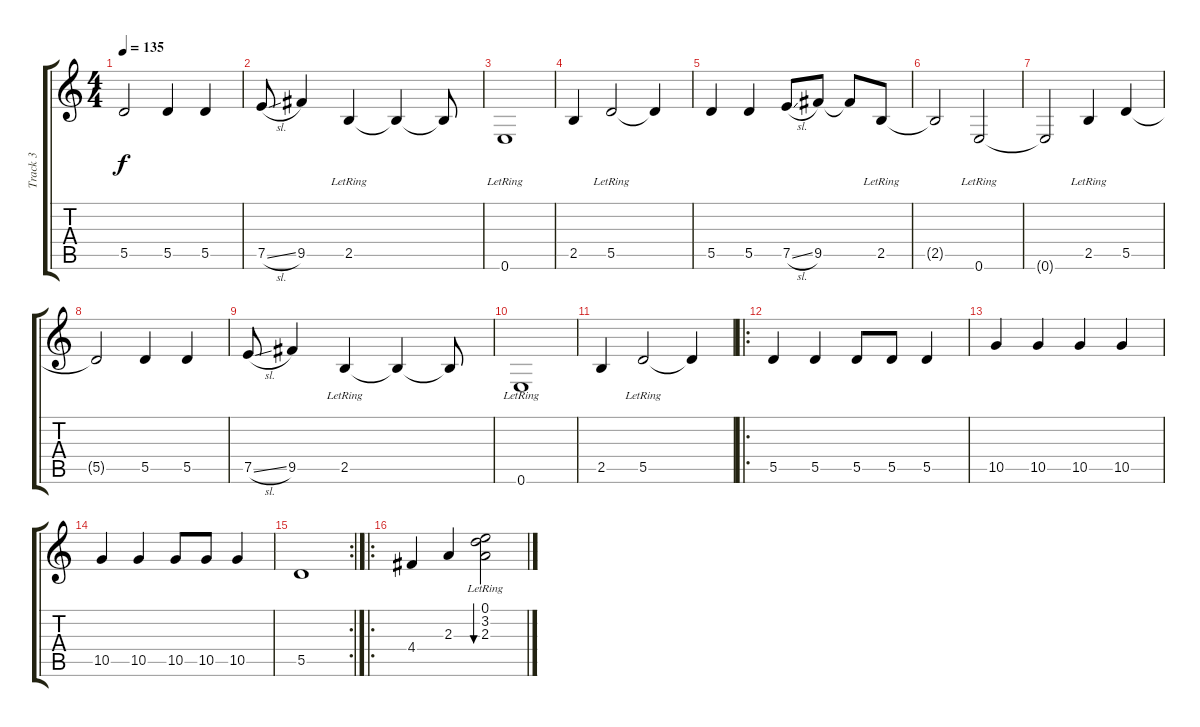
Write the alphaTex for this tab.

\track ("Track 3" "Track 3") {instrument electricbassfinger}
\staff {score tabs}
\tuning (E4 B3 G3 D3 A2 E2) {hide}
\ts (4 4)
\tempo 135
\clef g2
\ks c
5.5{t}.2{dy f} 5.5.4 5.5.4 |
7.5{sl}.8 9.5.4 2.5{lr}.4 2.5{t}.4 2.5{t}.8 |
0.6{lr}.1 |
2.5.4 5.5{lr}.2 5.5{t}.4 |
5.5.4 5.5.4 7.5{sl}.8 9.5.8 9.5{t}.8 2.5{lr}.8 |
2.5{t}.2 0.6{lr}.2 |
0.6{t}.2 2.5{lr}.4 5.5.4 |
5.5{t}.2 5.5.4 5.5.4 |
7.5{sl}.8 9.5.4 2.5{lr}.4 2.5{t}.4 2.5{t}.8 |
0.6{lr}.1 |
2.5.4 5.5{lr}.2 5.5{t}.4 |
\ro
5.5.4 5.5.4 5.5.8 5.5.8 5.5.4 |
10.5.4 10.5.4 10.5.4 10.5.4 |
10.5.4 10.5.4 10.5.8 10.5.8 10.5.4 |
\rc 2
5.5.1 |
\ro
4.4.4 2.3.4 (0.1 3.2{lr} 2.3).2{bu 120}
